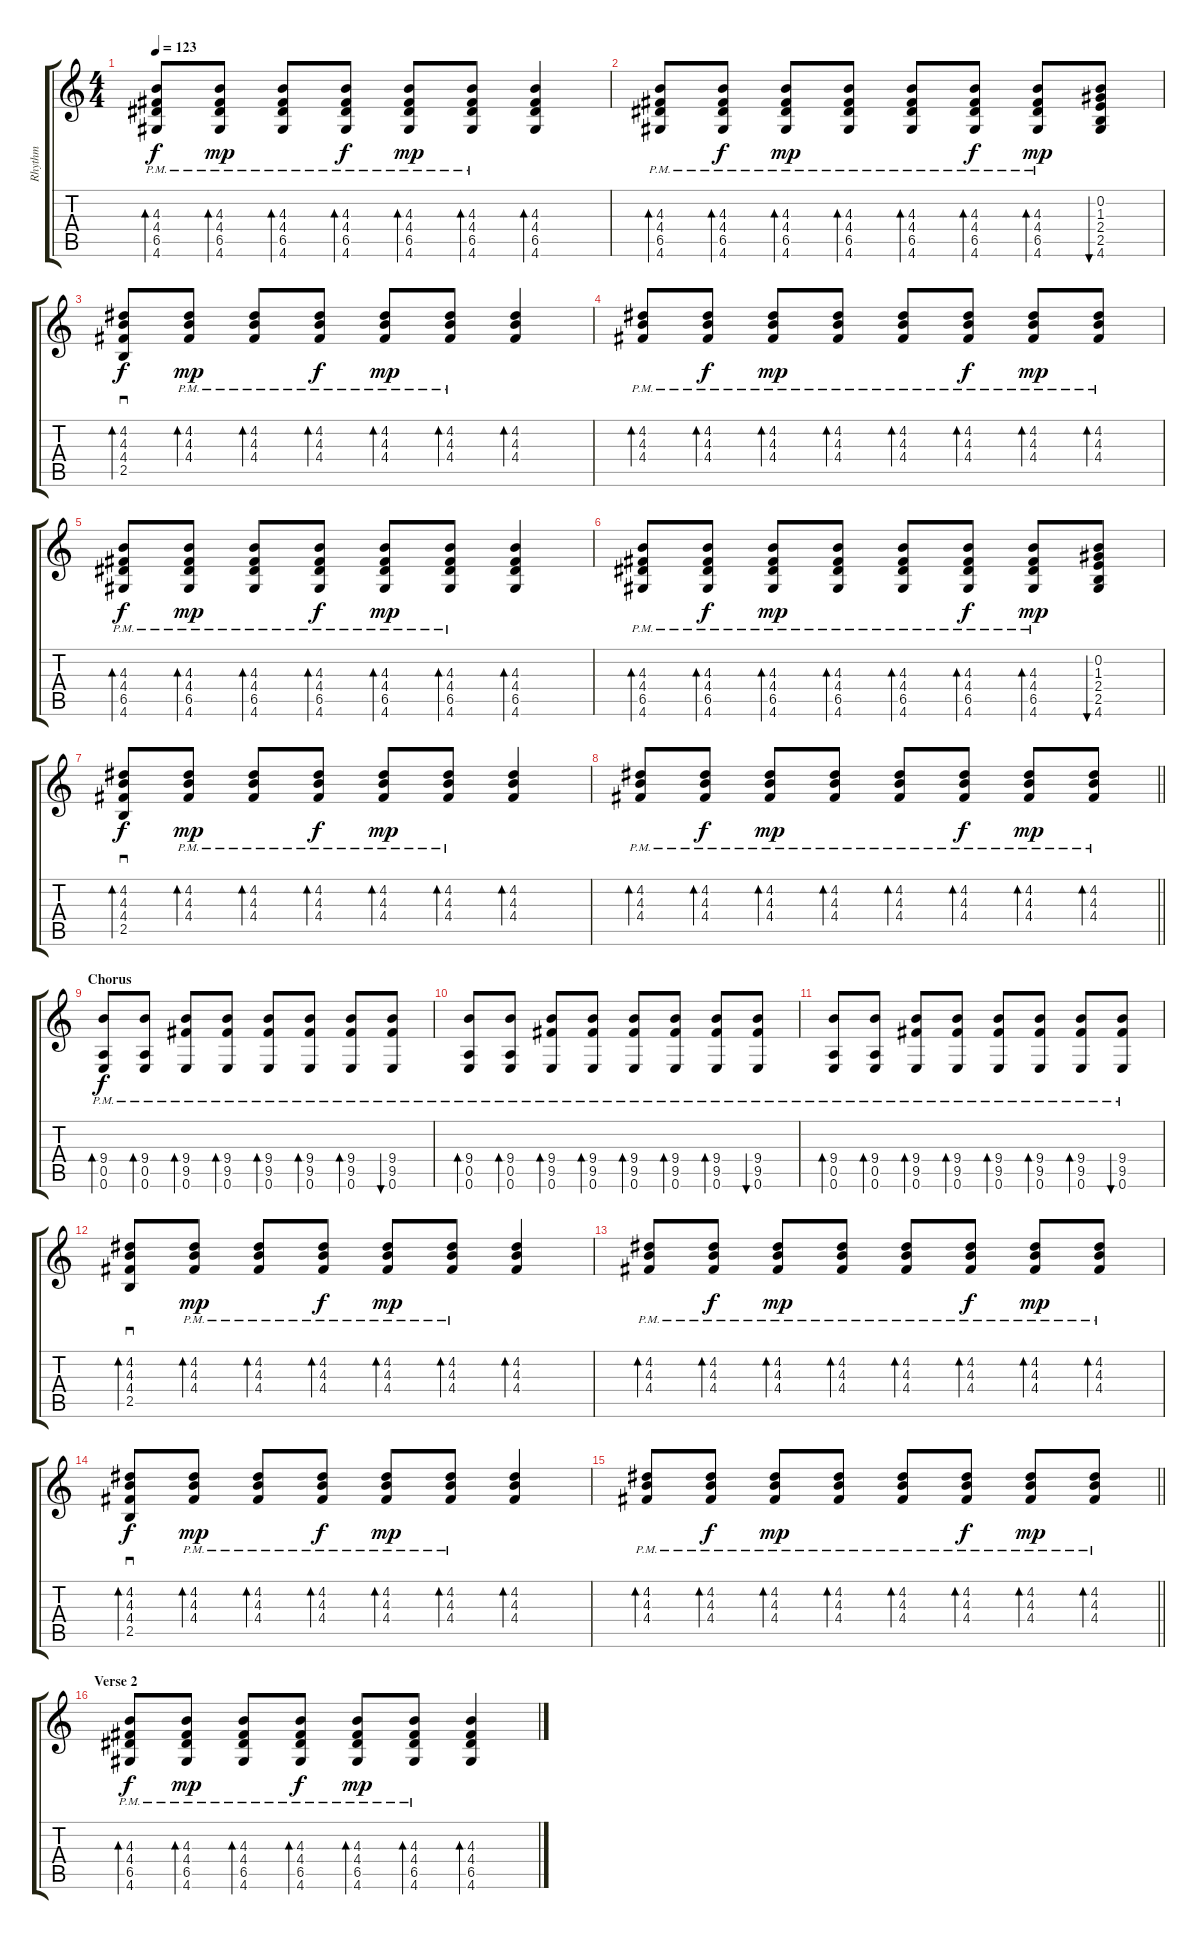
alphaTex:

\track ("Rhythm" "Rhythm") {instrument acousticguitarsteel}
\staff {score tabs}
\tuning (E4 B3 G3 D3 A2 E2) {hide}
\ts (4 4)
\tempo 123
\clef g2
\ks c
(4.3{pm} 4.4{pm} 6.5{pm} 4.6{pm}).8{bd 30 dy f} (4.3{pm} 4.4{pm} 6.5{pm} 4.6{pm}).8{bd 30 dy mp} (4.3{pm} 4.4{pm} 6.5{pm} 4.6{pm}).8{bd 30} (4.3{pm} 4.4{pm} 6.5{pm} 4.6{pm}).8{bd 30 dy f} (4.3{pm} 4.4{pm} 6.5{pm} 4.6{pm}).8{bd 30 dy mp} (4.3{pm} 4.4{pm} 6.5{pm} 4.6{pm}).8{bd 30} (4.3 4.4 6.5 4.6).4{bd 60} |
(4.3{pm} 4.4{pm} 6.5{pm} 4.6{pm}).8{bd 30} (4.3{pm} 4.4{pm} 6.5{pm} 4.6{pm}).8{bd 30 dy f} (4.3{pm} 4.4{pm} 6.5{pm} 4.6{pm}).8{bd 30 dy mp} (4.3{pm} 4.4{pm} 6.5{pm} 4.6{pm}).8{bd 30} (4.3{pm} 4.4{pm} 6.5{pm} 4.6{pm}).8{bd 30} (4.3{pm} 4.4{pm} 6.5{pm} 4.6{pm}).8{bd 30 dy f} (4.3{pm} 4.4{pm} 6.5{pm} 4.6{pm}).8{bd 30 dy mp} (0.2 1.3 2.4 2.5 4.6).8{bu 60} |
(4.2 4.3 4.4 2.5).8{sd bd 30 dy f} (4.2{pm} 4.3{pm} 4.4{pm}).8{bd 30 dy mp} (4.2{pm} 4.3{pm} 4.4{pm}).8{bd 30} (4.2{pm} 4.3{pm} 4.4{pm}).8{bd 30 dy f} (4.2{pm} 4.3{pm} 4.4{pm}).8{bd 30 dy mp} (4.2{pm} 4.3{pm} 4.4{pm}).8{bd 30} (4.2 4.3 4.4).4{bd 60} |
(4.2{pm} 4.3{pm} 4.4{pm}).8{bd 30} (4.2{pm} 4.3{pm} 4.4{pm}).8{bd 30 dy f} (4.2{pm} 4.3{pm} 4.4{pm}).8{bd 30 dy mp} (4.2{pm} 4.3{pm} 4.4{pm}).8{bd 30} (4.2{pm} 4.3{pm} 4.4{pm}).8{bd 30} (4.2{pm} 4.3{pm} 4.4{pm}).8{bd 30 dy f} (4.2{pm} 4.3{pm} 4.4{pm}).8{bd 30 dy mp} (4.2{pm} 4.3{pm} 4.4{pm}).8{bd 30} |
(4.3{pm} 4.4{pm} 6.5{pm} 4.6{pm}).8{bd 30 dy f} (4.3{pm} 4.4{pm} 6.5{pm} 4.6{pm}).8{bd 30 dy mp} (4.3{pm} 4.4{pm} 6.5{pm} 4.6{pm}).8{bd 30} (4.3{pm} 4.4{pm} 6.5{pm} 4.6{pm}).8{bd 30 dy f} (4.3{pm} 4.4{pm} 6.5{pm} 4.6{pm}).8{bd 30 dy mp} (4.3{pm} 4.4{pm} 6.5{pm} 4.6{pm}).8{bd 30} (4.3 4.4 6.5 4.6).4{bd 60} |
(4.3{pm} 4.4{pm} 6.5{pm} 4.6{pm}).8{bd 30} (4.3{pm} 4.4{pm} 6.5{pm} 4.6{pm}).8{bd 30 dy f} (4.3{pm} 4.4{pm} 6.5{pm} 4.6{pm}).8{bd 30 dy mp} (4.3{pm} 4.4{pm} 6.5{pm} 4.6{pm}).8{bd 30} (4.3{pm} 4.4{pm} 6.5{pm} 4.6{pm}).8{bd 30} (4.3{pm} 4.4{pm} 6.5{pm} 4.6{pm}).8{bd 30 dy f} (4.3{pm} 4.4{pm} 6.5{pm} 4.6{pm}).8{bd 30 dy mp} (0.2 1.3 2.4 2.5 4.6).8{bu 60} |
(4.2 4.3 4.4 2.5).8{sd bd 30 dy f} (4.2{pm} 4.3{pm} 4.4{pm}).8{bd 30 dy mp} (4.2{pm} 4.3{pm} 4.4{pm}).8{bd 30} (4.2{pm} 4.3{pm} 4.4{pm}).8{bd 30 dy f} (4.2{pm} 4.3{pm} 4.4{pm}).8{bd 30 dy mp} (4.2{pm} 4.3{pm} 4.4{pm}).8{bd 30} (4.2 4.3 4.4).4{bd 60} |
\barLineRight lightlight
(4.2{pm} 4.3{pm} 4.4{pm}).8{bd 30} (4.2{pm} 4.3{pm} 4.4{pm}).8{bd 30 dy f} (4.2{pm} 4.3{pm} 4.4{pm}).8{bd 30 dy mp} (4.2{pm} 4.3{pm} 4.4{pm}).8{bd 30} (4.2{pm} 4.3{pm} 4.4{pm}).8{bd 30} (4.2{pm} 4.3{pm} 4.4{pm}).8{bd 30 dy f} (4.2{pm} 4.3{pm} 4.4{pm}).8{bd 30 dy mp} (4.2{pm} 4.3{pm} 4.4{pm}).8{bd 30} |
\section ("" "Chorus")
(9.4{pm} 0.5{pm} 0.6{pm}).8{bd 60 dy f} (9.4{pm} 0.5{pm} 0.6{pm}).8{bd 60} (9.4{pm} 9.5{pm} 0.6{pm}).8{bd 60} (9.4{pm} 9.5{pm} 0.6{pm}).8{bd 60} (9.4{pm} 9.5{pm} 0.6{pm}).8{bd 60} (9.4{pm} 9.5{pm} 0.6{pm}).8{bd 60} (9.4{pm} 9.5{pm} 0.6{pm}).8{bd 60} (9.4{pm} 9.5{pm} 0.6{pm}).8{bu 60} |
(9.4{pm} 0.5{pm} 0.6{pm}).8{bd 60} (9.4{pm} 0.5{pm} 0.6{pm}).8{bd 60} (9.4{pm} 9.5{pm} 0.6{pm}).8{bd 60} (9.4{pm} 9.5{pm} 0.6{pm}).8{bd 60} (9.4{pm} 9.5{pm} 0.6{pm}).8{bd 60} (9.4{pm} 9.5{pm} 0.6{pm}).8{bd 60} (9.4{pm} 9.5{pm} 0.6{pm}).8{bd 60} (9.4{pm} 9.5{pm} 0.6{pm}).8{bu 60} |
(9.4{pm} 0.5{pm} 0.6{pm}).8{bd 60} (9.4{pm} 0.5{pm} 0.6{pm}).8{bd 60} (9.4{pm} 9.5{pm} 0.6{pm}).8{bd 60} (9.4{pm} 9.5{pm} 0.6{pm}).8{bd 60} (9.4{pm} 9.5{pm} 0.6{pm}).8{bd 60} (9.4{pm} 9.5{pm} 0.6{pm}).8{bd 60} (9.4{pm} 9.5{pm} 0.6{pm}).8{bd 60} (9.4{pm} 9.5{pm} 0.6{pm}).8{bu 60} |
(4.2 4.3 4.4 2.5).8{sd bd 30} (4.2{pm} 4.3{pm} 4.4{pm}).8{bd 30 dy mp} (4.2{pm} 4.3{pm} 4.4{pm}).8{bd 30} (4.2{pm} 4.3{pm} 4.4{pm}).8{bd 30 dy f} (4.2{pm} 4.3{pm} 4.4{pm}).8{bd 30 dy mp} (4.2{pm} 4.3{pm} 4.4{pm}).8{bd 30} (4.2 4.3 4.4).4{bd 60} |
(4.2{pm} 4.3{pm} 4.4{pm}).8{bd 30} (4.2{pm} 4.3{pm} 4.4{pm}).8{bd 30 dy f} (4.2{pm} 4.3{pm} 4.4{pm}).8{bd 30 dy mp} (4.2{pm} 4.3{pm} 4.4{pm}).8{bd 30} (4.2{pm} 4.3{pm} 4.4{pm}).8{bd 30} (4.2{pm} 4.3{pm} 4.4{pm}).8{bd 30 dy f} (4.2{pm} 4.3{pm} 4.4{pm}).8{bd 30 dy mp} (4.2{pm} 4.3{pm} 4.4{pm}).8{bd 30} |
(4.2 4.3 4.4 2.5).8{sd bd 30 dy f} (4.2{pm} 4.3{pm} 4.4{pm}).8{bd 30 dy mp} (4.2{pm} 4.3{pm} 4.4{pm}).8{bd 30} (4.2{pm} 4.3{pm} 4.4{pm}).8{bd 30 dy f} (4.2{pm} 4.3{pm} 4.4{pm}).8{bd 30 dy mp} (4.2{pm} 4.3{pm} 4.4{pm}).8{bd 30} (4.2 4.3 4.4).4{bd 60} |
\barLineRight lightlight
(4.2{pm} 4.3{pm} 4.4{pm}).8{bd 30} (4.2{pm} 4.3{pm} 4.4{pm}).8{bd 30 dy f} (4.2{pm} 4.3{pm} 4.4{pm}).8{bd 30 dy mp} (4.2{pm} 4.3{pm} 4.4{pm}).8{bd 30} (4.2{pm} 4.3{pm} 4.4{pm}).8{bd 30} (4.2{pm} 4.3{pm} 4.4{pm}).8{bd 30 dy f} (4.2{pm} 4.3{pm} 4.4{pm}).8{bd 30 dy mp} (4.2{pm} 4.3{pm} 4.4{pm}).8{bd 30} |
\section ("" "Verse 2")
(4.3{pm} 4.4{pm} 6.5{pm} 4.6{pm}).8{bd 30 dy f} (4.3{pm} 4.4{pm} 6.5{pm} 4.6{pm}).8{bd 30 dy mp} (4.3{pm} 4.4{pm} 6.5{pm} 4.6{pm}).8{bd 30} (4.3{pm} 4.4{pm} 6.5{pm} 4.6{pm}).8{bd 30 dy f} (4.3{pm} 4.4{pm} 6.5{pm} 4.6{pm}).8{bd 30 dy mp} (4.3{pm} 4.4{pm} 6.5{pm} 4.6{pm}).8{bd 30} (4.3 4.4 6.5 4.6).4{bd 60}
